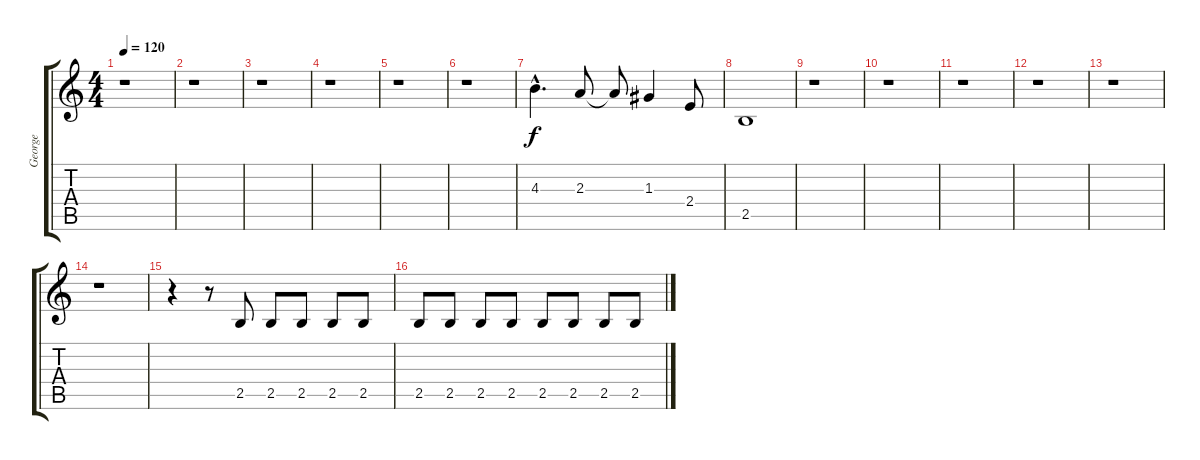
\track ("George" "George") {instrument electricguitarclean}
\staff {score tabs}
\tuning (E4 B3 G3 D3 A2 E2) {hide}
\ts (4 4)
\tempo 120
\clef g2
\ks c
r.1{dy f} |
r.1 |
r.1 |
r.1 |
r.1 |
r.1 |
4.3{hac}.4{d} 2.3.8 2.3{t}.8 1.3.4 2.4.8 |
2.5.1 |
r.1 |
r.1 |
r.1 |
r.1 |
r.1 |
r.1 |
r.4 r.8 2.5.8{volume 13} 2.5.8 2.5.8 2.5.8 2.5.8 |
2.5.8 2.5.8 2.5.8 2.5.8 2.5.8 2.5.8 2.5.8 2.5.8
